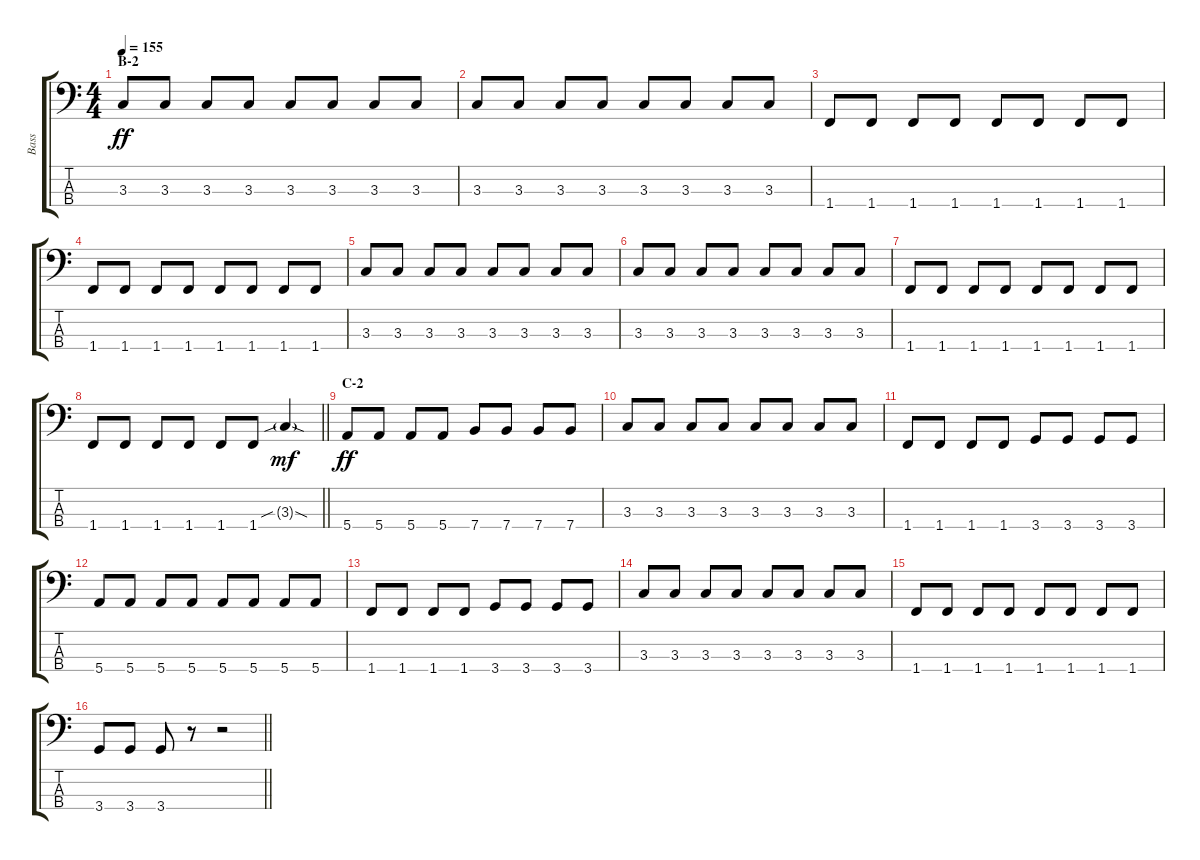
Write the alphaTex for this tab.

\track ("Bass" "Bass") {instrument electricbasspick}
\staff {score tabs}
\tuning (G2 D2 A1 E1) {hide}
\ts (4 4)
\section ("" "B-2")
\tempo 155
\clef f4
\ks c
3.3.8{dy ff} 3.3.8 3.3.8 3.3.8 3.3.8 3.3.8 3.3.8 3.3.8 |
3.3.8 3.3.8 3.3.8 3.3.8 3.3.8 3.3.8 3.3.8 3.3.8 |
1.4.8 1.4.8 1.4.8 1.4.8 1.4.8 1.4.8 1.4.8 1.4.8 |
1.4.8 1.4.8 1.4.8 1.4.8 1.4.8 1.4.8 1.4.8 1.4.8 |
3.3.8 3.3.8 3.3.8 3.3.8 3.3.8 3.3.8 3.3.8 3.3.8 |
3.3.8 3.3.8 3.3.8 3.3.8 3.3.8 3.3.8 3.3.8 3.3.8 |
1.4.8 1.4.8 1.4.8 1.4.8 1.4.8 1.4.8 1.4.8 1.4.8 |
\barLineRight lightlight
1.4.8 1.4.8 1.4.8 1.4.8 1.4.8 1.4.8 3.3{sib sod g}.4{dy mf} |
\section ("" "C-2")
5.4.8{dy ff} 5.4.8 5.4.8 5.4.8 7.4.8 7.4.8 7.4.8 7.4.8 |
3.3.8 3.3.8 3.3.8 3.3.8 3.3.8 3.3.8 3.3.8 3.3.8 |
1.4.8 1.4.8 1.4.8 1.4.8 3.4.8 3.4.8 3.4.8 3.4.8 |
5.4.8 5.4.8 5.4.8 5.4.8 5.4.8 5.4.8 5.4.8 5.4.8 |
1.4.8 1.4.8 1.4.8 1.4.8 3.4.8 3.4.8 3.4.8 3.4.8 |
3.3.8 3.3.8 3.3.8 3.3.8 3.3.8 3.3.8 3.3.8 3.3.8 |
1.4.8 1.4.8 1.4.8 1.4.8 1.4.8 1.4.8 1.4.8 1.4.8 |
\barLineRight lightlight
3.4.8 3.4.8 3.4.8 r.8 r.2
